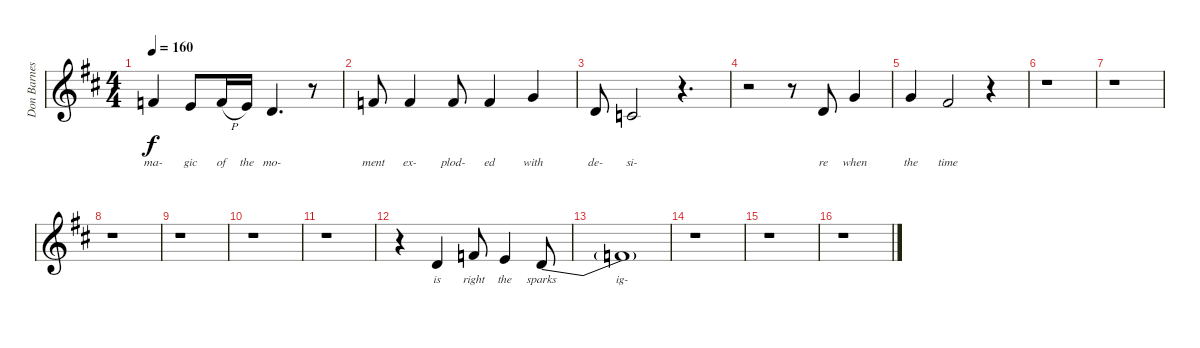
\track ("Don Barnes Vocals" "Don Barnes") {instrument violin}
\staff {score}
\tuning (E4 B3 G3 D3 A2 E2) {hide}
\ts (4 4)
\tempo 160
\clef g2
\ks d
1.1.4{lyrics (0 "ma-") lyrics (1 "") lyrics (2 "") lyrics (3 "") lyrics (4 "") dy f} 0.1.8{lyrics (0 "gic") lyrics (1 "") lyrics (2 "") lyrics (3 "") lyrics (4 "")} 1.1{h}.16{lyrics (0 "of") lyrics (1 "") lyrics (2 "") lyrics (3 "") lyrics (4 "")} 0.1.16{lyrics (0 "the") lyrics (1 "") lyrics (2 "") lyrics (3 "") lyrics (4 "")} 3.2.4{d lyrics (0 "mo-") lyrics (1 "") lyrics (2 "") lyrics (3 "") lyrics (4 "")} r.8 |
1.1.8{lyrics (0 "ment") lyrics (1 "") lyrics (2 "") lyrics (3 "") lyrics (4 "")} 1.1.4{lyrics (0 "ex-") lyrics (1 "") lyrics (2 "") lyrics (3 "") lyrics (4 "")} 1.1.8{lyrics (0 "plod-") lyrics (1 "") lyrics (2 "") lyrics (3 "") lyrics (4 "")} 1.1.4{lyrics (0 "ed") lyrics (1 "") lyrics (2 "") lyrics (3 "") lyrics (4 "")} 3.1.4{lyrics (0 "with") lyrics (1 "") lyrics (2 "") lyrics (3 "") lyrics (4 "")} |
3.2.8{lyrics (0 "de-") lyrics (1 "") lyrics (2 "") lyrics (3 "") lyrics (4 "")} 1.2.2{lyrics (0 "si-") lyrics (1 "") lyrics (2 "") lyrics (3 "") lyrics (4 "")} r.4{d} |
r.2 r.8 3.2.8{lyrics (0 "re") lyrics (1 "") lyrics (2 "") lyrics (3 "") lyrics (4 "")} 3.1.4{lyrics (0 "when") lyrics (1 "") lyrics (2 "") lyrics (3 "") lyrics (4 "")} |
3.1.4{lyrics (0 "the") lyrics (1 "") lyrics (2 "") lyrics (3 "") lyrics (4 "")} 2.1.2{lyrics (0 "time") lyrics (1 "") lyrics (2 "") lyrics (3 "") lyrics (4 "")} r.4 |
r.1 |
r.1 |
r.1 |
r.1 |
r.1 |
r.1 |
r.4 3.2.4{lyrics (0 "is") lyrics (1 "") lyrics (2 "") lyrics (3 "") lyrics (4 "")} 1.1.8{lyrics (0 "right") lyrics (1 "") lyrics (2 "") lyrics (3 "") lyrics (4 "")} 0.1.4{lyrics (0 "the") lyrics (1 "") lyrics (2 "") lyrics (3 "") lyrics (4 "")} 3.2{be (bend 0 0 60 6)}.8{lyrics (0 "sparks") lyrics (1 "") lyrics (2 "") lyrics (3 "") lyrics (4 "")} |
3.2{t}.1{lyrics (0 "ig-") lyrics (1 "") lyrics (2 "") lyrics (3 "") lyrics (4 "")} |
r.1 |
r.1 |
r.1
